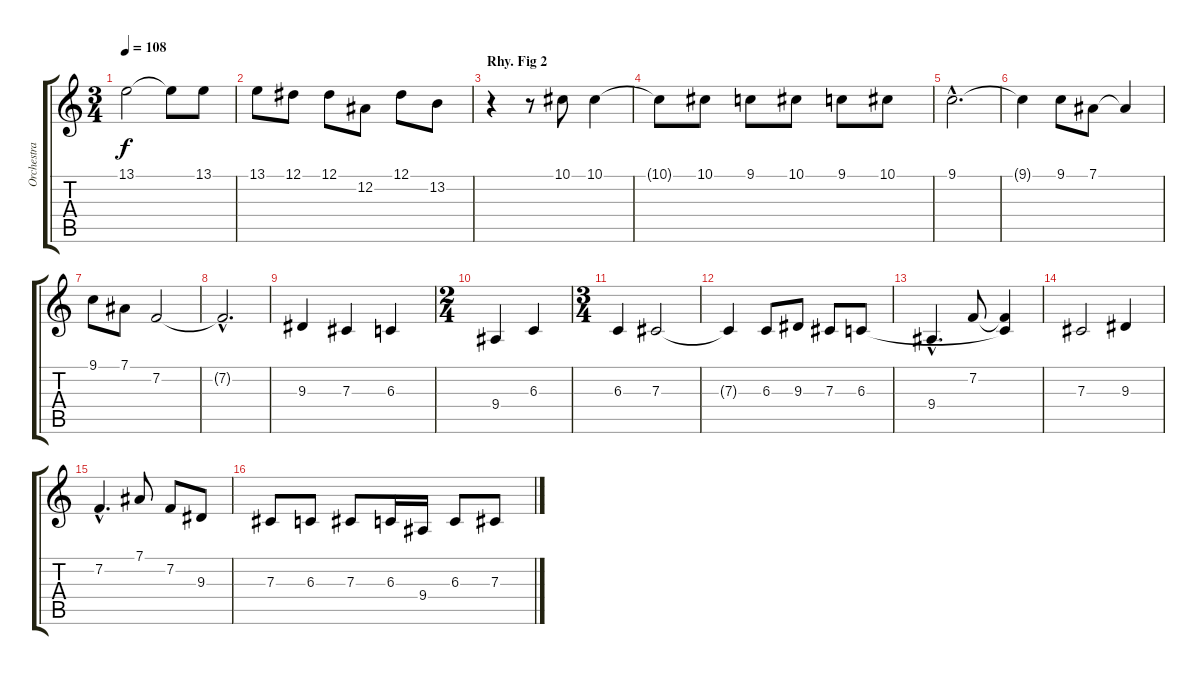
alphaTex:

\track ("Orchestra" "Orchestra") {instrument stringensemble1}
\staff {score tabs}
\tuning (Eb4 Bb3 Gb3 Db3 Ab2 Eb2) {hide}
\ts (3 4)
\tempo 108
\clef g2
\ks c
13.1.2{dy f} 13.1{t}.8 13.1.8 |
13.1.8 12.1.8 12.1.8 12.2.8 12.1.8 13.2.8 |
\section ("" "Rhy. Fig 2")
r.4 r.8 10.1.8 10.1.4 |
10.1{t}.8 10.1.8 9.1.8 10.1.8 9.1.8 10.1.8 |
9.1{hac}.2{d} |
9.1{t}.4 9.1.8 7.1.8 7.1{t}.4 |
9.1.8 7.1.8 7.2.2 |
7.2{hac t}.2{d} |
9.3.4 7.3.4 6.3.4 |
\ts (2 4)
9.4.4 6.3.4 |
\ts (3 4)
6.3.4 7.3.2 |
7.3{t}.4 6.3.8 9.3.8 7.3.8 6.3.8 |
9.4{hac}.4{d} 7.2.8 (7.2{t} 6.3{t}).4 |
7.3.2 9.3.4 |
7.2{hac}.4{d} 7.1.8 7.2.8 9.3.8 |
7.3.8 6.3.8 7.3.8 6.3.16 9.4.16 6.3.8 7.3.8
